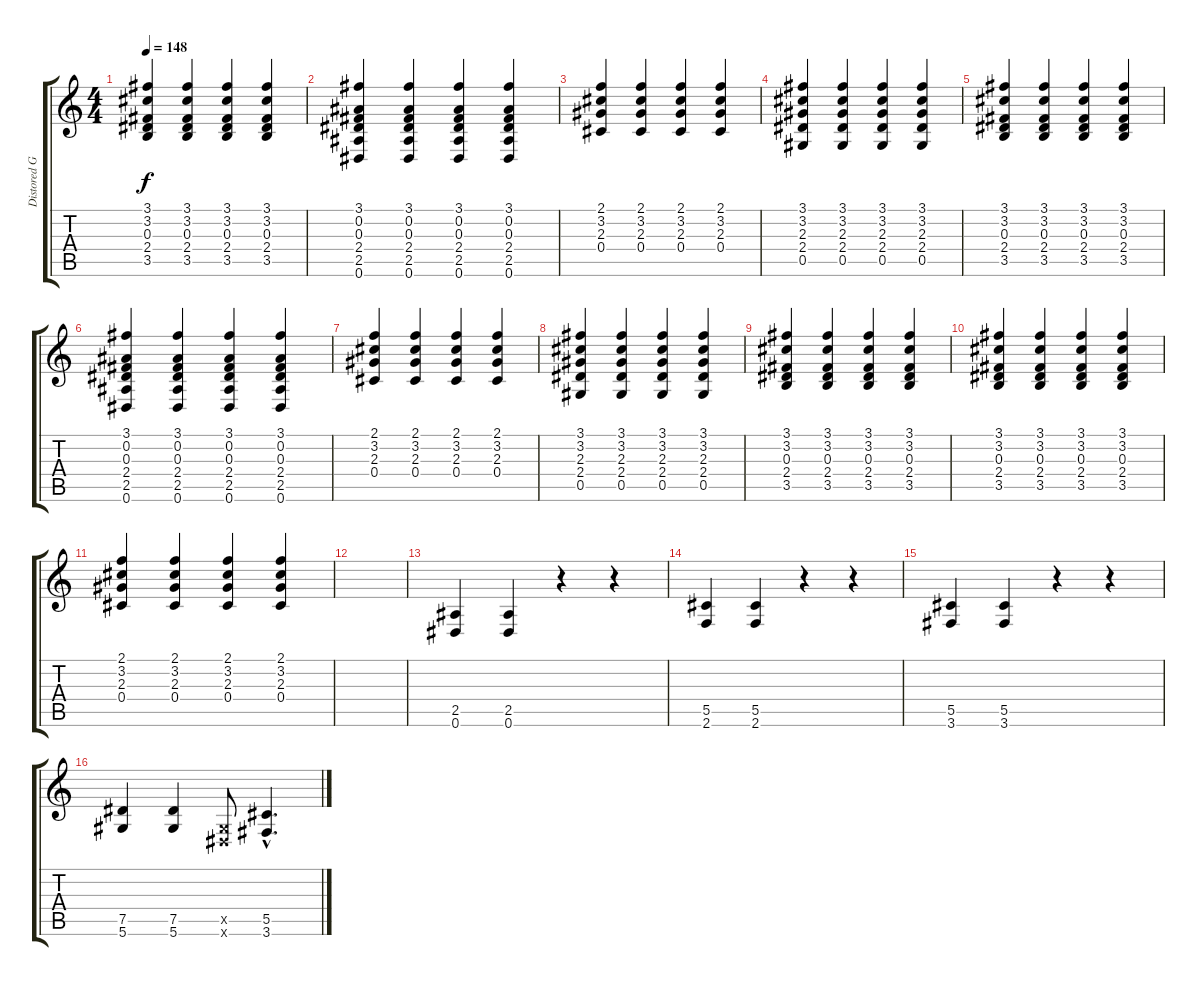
\track ("Distored Guitar 1" "Distored G") {instrument distortionguitar}
\staff {score tabs}
\tuning (Eb4 Bb3 Gb3 Db3 Ab2 Eb2) {hide}
\ts (4 4)
\tempo 148
\clef g2
\ks c
(3.1 3.2 0.3 2.4 3.5).4{dy f} (3.1 3.2 0.3 2.4 3.5).4 (3.1 3.2 0.3 2.4 3.5).4 (3.1 3.2 0.3 2.4 3.5).4 |
(3.1 0.2 0.3 2.4 2.5 0.6).4 (3.1 0.2 0.3 2.4 2.5 0.6).4 (3.1 0.2 0.3 2.4 2.5 0.6).4 (3.1 0.2 0.3 2.4 2.5 0.6).4 |
(2.1 3.2 2.3 0.4).4 (2.1 3.2 2.3 0.4).4 (2.1 3.2 2.3 0.4).4 (2.1 3.2 2.3 0.4).4 |
(3.1 3.2 2.3 2.4 0.5).4 (3.1 3.2 2.3 2.4 0.5).4 (3.1 3.2 2.3 2.4 0.5).4 (3.1 3.2 2.3 2.4 0.5).4 |
(3.1 3.2 0.3 2.4 3.5).4 (3.1 3.2 0.3 2.4 3.5).4 (3.1 3.2 0.3 2.4 3.5).4 (3.1 3.2 0.3 2.4 3.5).4 |
(3.1 0.2 0.3 2.4 2.5 0.6).4 (3.1 0.2 0.3 2.4 2.5 0.6).4 (3.1 0.2 0.3 2.4 2.5 0.6).4 (3.1 0.2 0.3 2.4 2.5 0.6).4 |
(2.1 3.2 2.3 0.4).4 (2.1 3.2 2.3 0.4).4 (2.1 3.2 2.3 0.4).4 (2.1 3.2 2.3 0.4).4 |
(3.1 3.2 2.3 2.4 0.5).4 (3.1 3.2 2.3 2.4 0.5).4 (3.1 3.2 2.3 2.4 0.5).4 (3.1 3.2 2.3 2.4 0.5).4 |
(3.1 3.2 0.3 2.4 3.5).4 (3.1 3.2 0.3 2.4 3.5).4 (3.1 3.2 0.3 2.4 3.5).4 (3.1 3.2 0.3 2.4 3.5).4 |
(3.1 3.2 0.3 2.4 3.5).4 (3.1 3.2 0.3 2.4 3.5).4 (3.1 3.2 0.3 2.4 3.5).4 (3.1 3.2 0.3 2.4 3.5).4 |
(2.1 3.2 2.3 0.4).4 (2.1 3.2 2.3 0.4).4 (2.1 3.2 2.3 0.4).4 (2.1 3.2 2.3 0.4).4 |
|
(2.5 0.6).4 (2.5 0.6).4 r.4 r.4 |
(5.5 2.6).4 (5.5 2.6).4 r.4 r.4 |
(5.5 3.6).4 (5.5 3.6).4 r.4 r.4 |
(7.5 5.6).4 (7.5 5.6).4 (0.5{x} 0.6{x}).8 (5.5{hac} 3.6{hac}).4{d}
